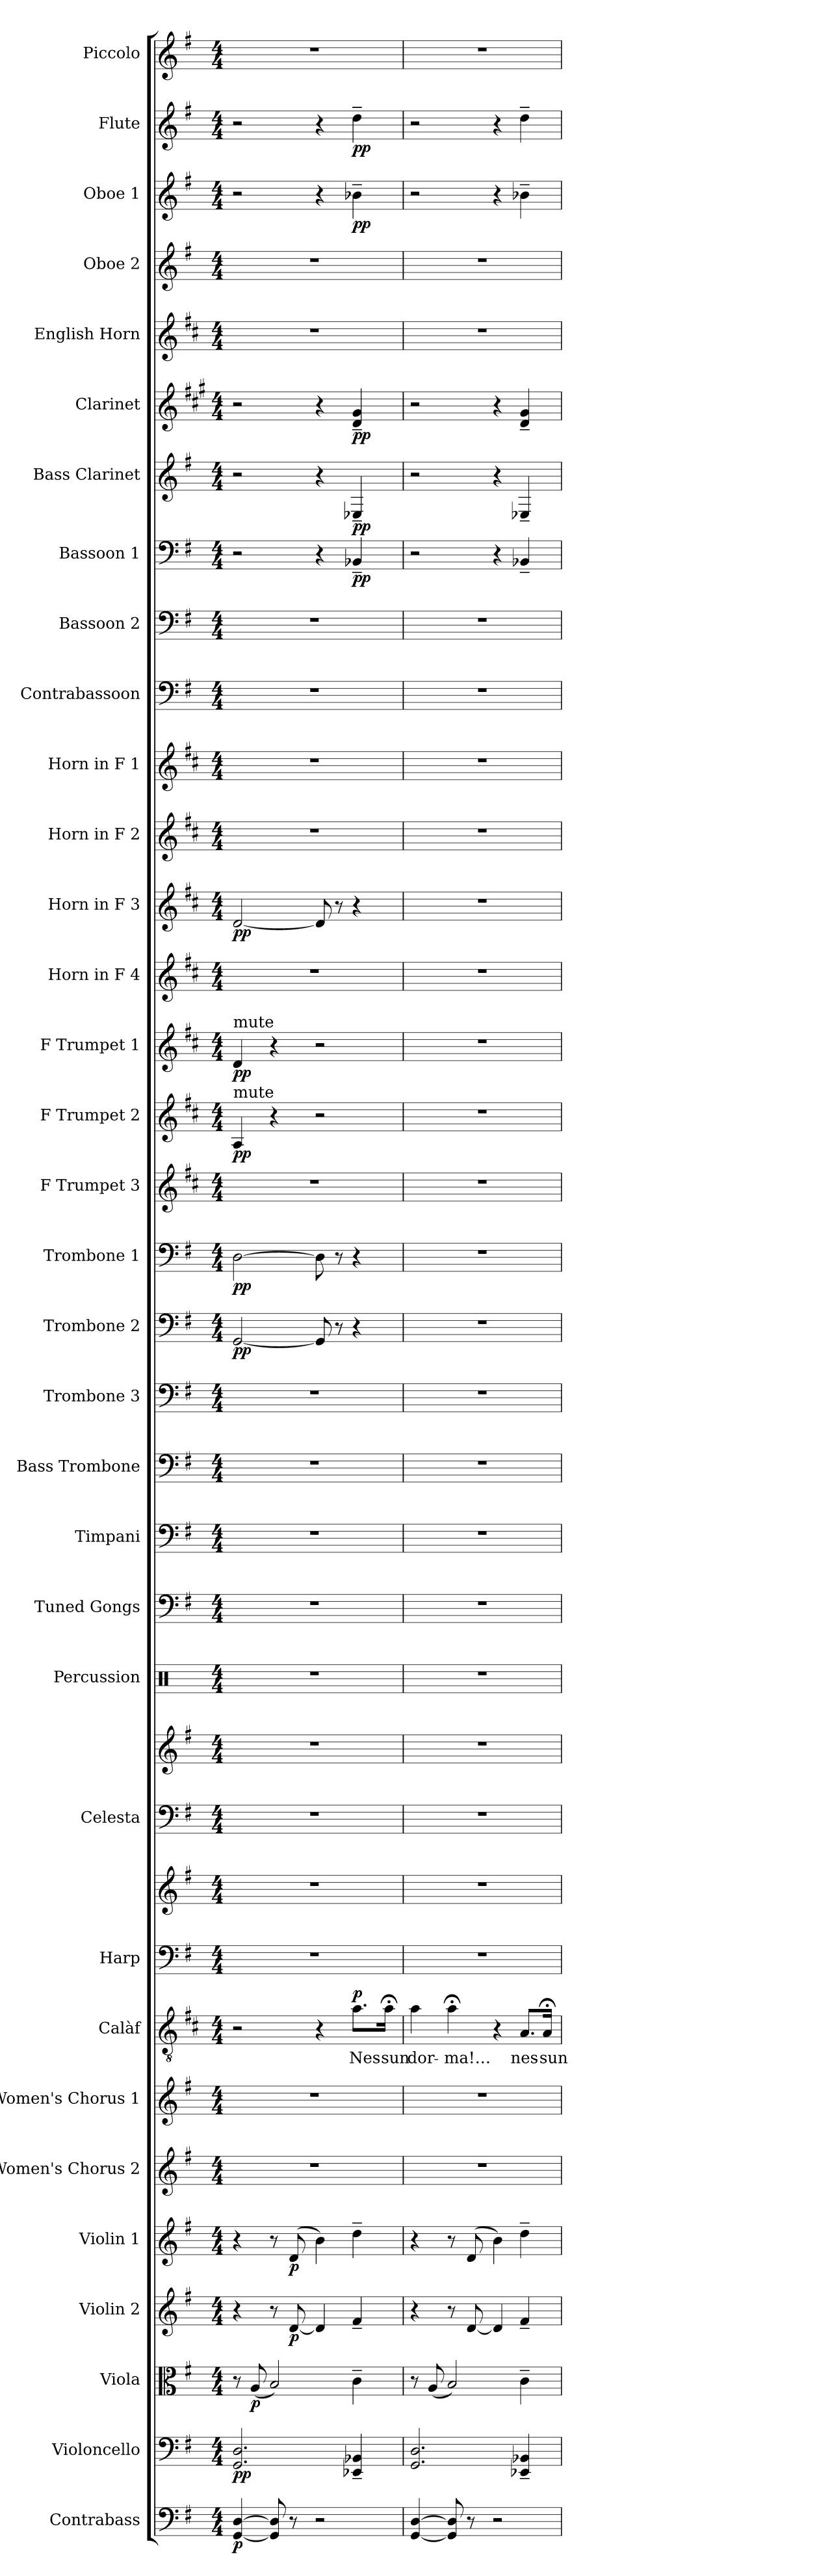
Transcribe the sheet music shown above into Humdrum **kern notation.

**kern	**dynam	**kern	**dynam	**kern	**dynam	**kern	**dynam	**kern	**dynam	**kern	**kern	**kern	**text	**dynam	**kern	**kern	**kern	**kern	**kern	**kern	**kern	**kern	**kern	**kern	**dynam	**kern	**dynam	**kern	**kern	**dynam	**kern	**dynam	**kern	**kern	**dynam	**kern	**kern	**kern	**kern	**kern	**dynam	**kern	**dynam	**kern	**dynam	**kern	**kern	**kern	**dynam	**kern	**dynam	**kern
*part34	*part34	*part33	*part33	*part32	*part32	*part31	*part31	*part30	*part30	*part29	*part28	*part27	*part27	*part27	*part26	*part26	*part25	*part25	*part24	*part23	*part22	*part21	*part20	*part19	*part19	*part18	*part18	*part17	*part16	*part16	*part15	*part15	*part14	*part13	*part13	*part12	*part11	*part10	*part9	*part8	*part8	*part7	*part7	*part6	*part6	*part5	*part4	*part3	*part3	*part2	*part2	*part1
*staff36	*staff36	*staff35	*staff35	*staff34	*staff34	*staff33	*staff33	*staff32	*staff32	*staff31	*staff30	*staff29	*staff29	*staff29	*staff28	*staff27	*staff26	*staff25	*staff24	*staff23	*staff22	*staff21	*staff20	*staff19	*staff19	*staff18	*staff18	*staff17	*staff16	*staff16	*staff15	*staff15	*staff14	*staff13	*staff13	*staff12	*staff11	*staff10	*staff9	*staff8	*staff8	*staff7	*staff7	*staff6	*staff6	*staff5	*staff4	*staff3	*staff3	*staff2	*staff2	*staff1
*I"Contrabass	*	*I"Violoncello	*	*I"Viola	*	*I"Violin 2	*	*I"Violin 1	*	*I"Women's Chorus 2	*I"Women's Chorus 1	*I"Calàf	*	*	*I"Harp	*	*I"Celesta	*	*I"Percussion	*I"Tuned Gongs	*I"Timpani	*I"Bass Trombone	*I"Trombone 3	*I"Trombone 2	*	*I"Trombone 1	*	*I"F Trumpet 3	*I"F Trumpet 2	*	*I"F Trumpet 1	*	*I"Horn in F 4	*I"Horn in F 3	*	*I"Horn in F 2	*I"Horn in F 1	*I"Contrabassoon	*I"Bassoon 2	*I"Bassoon 1	*	*I"Bass Clarinet	*	*I"Clarinet	*	*I"English Horn	*I"Oboe 2	*I"Oboe 1	*	*I"Flute	*	*I"Piccolo
*I'Cb.	*	*I'Vc.	*	*I'Vla.	*	*I'Vln. 2	*	*I'Vln. 1	*	*I'W. Ch. 2	*I'W. Ch. 1	*I'C.	*	*	*I'Hrp.	*	*I'Cel.	*	*I'Perc.	*I'Td. Gon.	*I'Timp.	*I'B. Tbn.	*I'Tbn. 3	*I'Tbn. 2	*	*I'Tbn. 1	*	*I'F Tpt. 3	*I'F Tpt. 2	*	*I'F Tpt. 1	*	*	*	*	*	*	*I'Cbsn.	*I'Bsn. 2	*I'Bsn. 1	*	*I'B. Cl.	*	*I'Cl.	*	*I'E. Hn.	*I'Ob. 2	*I'Ob. 1	*	*I'Fl.	*	*I'Picc.
*clefF4	*	*clefF4	*	*clefC3	*	*clefG2	*	*clefG2	*	*clefG2	*clefG2	*clefGv2	*	*	*clefF4	*clefG2	*clefF4	*clefG2	*clefX	*clefF4	*clefF4	*clefF4	*clefF4	*clefF4	*	*clefF4	*	*clefG2	*clefG2	*	*clefG2	*	*clefG2	*clefG2	*	*clefG2	*clefG2	*clefF4	*clefF4	*clefF4	*	*clefG2	*	*clefG2	*	*clefG2	*clefG2	*clefG2	*	*clefG2	*	*clefG2
*ITrd7c12	*	*	*	*	*	*	*	*	*	*	*	*ITrd4c7	*	*	*	*	*ITrd-7c-12	*ITrd-7c-12	*	*	*	*	*	*	*	*	*	*ITrd-3c-5	*ITrd-3c-5	*	*ITrd-3c-5	*	*ITrd4c7	*ITrd4c7	*	*ITrd4c7	*ITrd4c7	*ITrd7c12	*	*	*	*ITrd8c14	*	*ITrd1c2	*	*ITrd4c7	*	*	*	*	*	*ITrd-7c-12
*k[f#]	*	*k[f#]	*	*k[f#]	*	*k[f#]	*	*k[f#]	*	*k[f#]	*k[f#]	*k[f#]	*	*	*k[f#]	*k[f#]	*k[f#]	*k[f#]	*k[]	*k[f#]	*k[f#]	*k[f#]	*k[f#]	*k[f#]	*	*k[f#]	*	*k[f#]	*k[f#]	*	*k[f#]	*	*k[f#]	*k[f#]	*	*k[f#]	*k[f#]	*k[f#]	*k[f#]	*k[f#]	*	*k[f#]	*	*k[f#]	*	*k[f#]	*k[f#]	*k[f#]	*	*k[f#]	*	*k[f#]
*M4/4	*	*M4/4	*	*M4/4	*	*M4/4	*	*M4/4	*	*M4/4	*M4/4	*M4/4	*	*	*M4/4	*M4/4	*M4/4	*M4/4	*M4/4	*M4/4	*M4/4	*M4/4	*M4/4	*M4/4	*	*M4/4	*	*M4/4	*M4/4	*	*M4/4	*	*M4/4	*M4/4	*	*M4/4	*M4/4	*M4/4	*M4/4	*M4/4	*	*M4/4	*	*M4/4	*	*M4/4	*M4/4	*M4/4	*	*M4/4	*	*M4/4
*MM52	*	*MM52	*	*MM52	*	*MM52	*	*MM52	*	*MM52	*MM52	*MM52	*	*	*MM52	*MM52	*MM52	*MM52	*MM52	*MM52	*MM52	*MM52	*MM52	*MM52	*	*MM52	*	*MM52	*MM52	*	*MM52	*	*MM52	*MM52	*	*MM52	*MM52	*MM52	*MM52	*MM52	*	*MM52	*	*MM52	*	*MM52	*MM52	*MM52	*	*MM52	*	*MM52
=1	=1	=1	=1	=1	=1	=1	=1	=1	=1	=1	=1	=1	=1	=1	=1	=1	=1	=1	=1	=1	=1	=1	=1	=1	=1	=1	=1	=1	=1	=1	=1	=1	=1	=1	=1	=1	=1	=1	=1	=1	=1	=1	=1	=1	=1	=1	=1	=1	=1	=1	=1	=1
!	!	!	!	!	!	!	!	!	!	!	!	!	!	!	!	!	!	!	!	!	!	!	!	!	!	!	!	!	!	!	!LO:TX:a:t=mute	!	!	!	!	!	!	!	!	!	!	!	!	!	!	!	!	!	!	!	!	!
!	!	!	!	!	!	!	!	!	!	!	!	!	!	!	!	!	!	!	!	!	!	!	!	!	!	!	!	!	!LO:TX:a:t=mute	!	!	!	!	!	!	!	!	!	!	!	!	!	!	!	!	!	!	!	!	!	!	!
!	!LO:DY:b	!	!LO:DY:b	!	!	!	!	!	!	!	!	!	!	!	!	!	!	!	!	!	!	!	!	!	!LO:DY:b	!	!LO:DY:b	!	!	!LO:DY:b	!	!LO:DY:b	!	!	!LO:DY:b	!	!	!	!	!	!	!	!	!	!	!	!	!	!	!	!	!
[4GGG/ [4DD/	p	2.GG/ 2.D/	pp	8r	.	4r	.	4r	.	1r	1r	2r	.	.	1r	1r	1r	1r	1r	1r	1r	1r	1r	[2GG/	pp	[2D\	pp	1r	4d/	pp	4g/	pp	1r	[2G/	pp	1r	1r	1r	1r	2r	.	2r	.	2r	.	1r	1r	2r	.	2r	.	1r
!	!	!	!	!	!LO:DY:b	!	!	!	!	!	!	!	!	!	!	!	!	!	!	!	!	!	!	!	!	!	!	!	!	!	!	!	!	!	!	!	!	!	!	!	!	!	!	!	!	!	!	!	!	!	!	!
.	.	.	.	(<8A/	p	.	.	.	.	.	.	.	.	.	.	.	.	.	.	.	.	.	.	.	.	.	.	.	.	.	.	.	.	.	.	.	.	.	.	.	.	.	.	.	.	.	.	.	.	.	.	.
8GGG/] 8DD/]	.	.	.	2B/)	.	8r	.	8r	.	.	.	.	.	.	.	.	.	.	.	.	.	.	.	.	.	.	.	.	4r	.	4r	.	.	.	.	.	.	.	.	.	.	.	.	.	.	.	.	.	.	.	.	.
!	!	!	!	!	!	!	!LO:DY:b	!	!LO:DY:b	!	!	!	!	!	!	!	!	!	!	!	!	!	!	!	!	!	!	!	!	!	!	!	!	!	!	!	!	!	!	!	!	!	!	!	!	!	!	!	!	!	!	!
8r	.	.	.	.	.	[8d/	p	(>8d/	p	.	.	.	.	.	.	.	.	.	.	.	.	.	.	.	.	.	.	.	.	.	.	.	.	.	.	.	.	.	.	.	.	.	.	.	.	.	.	.	.	.	.	.
2r	.	.	.	.	.	4d/]	.	4b\)	.	.	.	4r	.	.	.	.	.	.	.	.	.	.	.	8GG/]	.	8D\]	.	.	2r	.	2r	.	.	8G/]	.	.	.	.	.	4r	.	4r	.	4r	.	.	.	4r	.	4r	.	.
.	.	.	.	.	.	.	.	.	.	.	.	.	.	.	.	.	.	.	.	.	.	.	.	8r	.	8r	.	.	.	.	.	.	.	8r	.	.	.	.	.	.	.	.	.	.	.	.	.	.	.	.	.	.
!	!	!	!	!	!	!	!	!	!	!	!	!	!LO:LY:b	!LO:DY:a	!	!	!	!	!	!	!	!	!	!	!	!	!	!	!	!	!	!	!	!	!	!	!	!	!	!	!LO:DY:b	!	!LO:DY:b	!	!LO:DY:b	!	!	!	!LO:DY:b	!	!LO:DY:b	!
.	.	4EE-X/~ 4BB-X/~	.	4c~\	.	4f#~/	.	4dd~\	.	.	.	8.d\L	Nes-	p	.	.	.	.	.	.	.	.	.	4r	.	4r	.	.	.	.	.	.	.	4r	.	.	.	.	.	4BB-X~/	pp	4EE-X~/	pp	4c/~ 4f#/~	pp	.	.	4b-X~\	pp	4dd~\	pp	.
!	!	!	!	!	!	!	!	!	!	!	!	!	!LO:LY:b	!	!	!	!	!	!	!	!	!	!	!	!	!	!	!	!	!	!	!	!	!	!	!	!	!	!	!	!	!	!	!	!	!	!	!	!	!	!	!
.	.	.	.	.	.	.	.	.	.	.	.	16d;<\Jk	-sun	.	.	.	.	.	.	.	.	.	.	.	.	.	.	.	.	.	.	.	.	.	.	.	.	.	.	.	.	.	.	.	.	.	.	.	.	.	.	.
=2	=2	=2	=2	=2	=2	=2	=2	=2	=2	=2	=2	=2	=2	=2	=2	=2	=2	=2	=2	=2	=2	=2	=2	=2	=2	=2	=2	=2	=2	=2	=2	=2	=2	=2	=2	=2	=2	=2	=2	=2	=2	=2	=2	=2	=2	=2	=2	=2	=2	=2	=2	=2
!	!	!	!	!	!	!	!	!	!	!	!	!	!LO:LY:b	!	!	!	!	!	!	!	!	!	!	!	!	!	!	!	!	!	!	!	!	!	!	!	!	!	!	!	!	!	!	!	!	!	!	!	!	!	!	!
[4GGG/ [4DD/	.	2.GG/ 2.D/	.	8r	.	4r	.	4r	.	1r	1r	4d\	dor-	.	1r	1r	1r	1r	1r	1r	1r	1r	1r	1r	.	1r	.	1r	1r	.	1r	.	1r	1r	.	1r	1r	1r	1r	2r	.	2r	.	2r	.	1r	1r	2r	.	2r	.	1r
.	.	.	.	(<8A/	.	.	.	.	.	.	.	.	.	.	.	.	.	.	.	.	.	.	.	.	.	.	.	.	.	.	.	.	.	.	.	.	.	.	.	.	.	.	.	.	.	.	.	.	.	.	.	.
!	!	!	!	!	!	!	!	!	!	!	!	!	!LO:LY:b	!	!	!	!	!	!	!	!	!	!	!	!	!	!	!	!	!	!	!	!	!	!	!	!	!	!	!	!	!	!	!	!	!	!	!	!	!	!	!
8GGG/] 8DD/]	.	.	.	2B/)	.	8r	.	8r	.	.	.	4d;<\	-ma!…	.	.	.	.	.	.	.	.	.	.	.	.	.	.	.	.	.	.	.	.	.	.	.	.	.	.	.	.	.	.	.	.	.	.	.	.	.	.	.
8r	.	.	.	.	.	[8d/	.	(>8d/	.	.	.	.	.	.	.	.	.	.	.	.	.	.	.	.	.	.	.	.	.	.	.	.	.	.	.	.	.	.	.	.	.	.	.	.	.	.	.	.	.	.	.	.
2r	.	.	.	.	.	4d/]	.	4b\)	.	.	.	4r	.	.	.	.	.	.	.	.	.	.	.	.	.	.	.	.	.	.	.	.	.	.	.	.	.	.	.	4r	.	4r	.	4r	.	.	.	4r	.	4r	.	.
!	!	!	!	!	!	!	!	!	!	!	!	!	!LO:LY:b	!	!	!	!	!	!	!	!	!	!	!	!	!	!	!	!	!	!	!	!	!	!	!	!	!	!	!	!	!	!	!	!	!	!	!	!	!	!	!
.	.	4EE-X/~ 4BB-X/~	.	4c~\	.	4f#~/	.	4dd~\	.	.	.	8.D/L	nes-	.	.	.	.	.	.	.	.	.	.	.	.	.	.	.	.	.	.	.	.	.	.	.	.	.	.	4BB-X~/	.	4EE-X~/	.	4c/~ 4f#/~	.	.	.	4b-X~\	.	4dd~\	.	.
!	!	!	!	!	!	!	!	!	!	!	!	!	!LO:LY:b	!	!	!	!	!	!	!	!	!	!	!	!	!	!	!	!	!	!	!	!	!	!	!	!	!	!	!	!	!	!	!	!	!	!	!	!	!	!	!
.	.	.	.	.	.	.	.	.	.	.	.	16D;</Jk	-sun	.	.	.	.	.	.	.	.	.	.	.	.	.	.	.	.	.	.	.	.	.	.	.	.	.	.	.	.	.	.	.	.	.	.	.	.	.	.	.
=	=	=	=	=	=	=	=	=	=	=	=	=	=	=	=	=	=	=	=	=	=	=	=	=	=	=	=	=	=	=	=	=	=	=	=	=	=	=	=	=	=	=	=	=	=	=	=	=	=	=	=	=
*-	*-	*-	*-	*-	*-	*-	*-	*-	*-	*-	*-	*-	*-	*-	*-	*-	*-	*-	*-	*-	*-	*-	*-	*-	*-	*-	*-	*-	*-	*-	*-	*-	*-	*-	*-	*-	*-	*-	*-	*-	*-	*-	*-	*-	*-	*-	*-	*-	*-	*-	*-	*-
